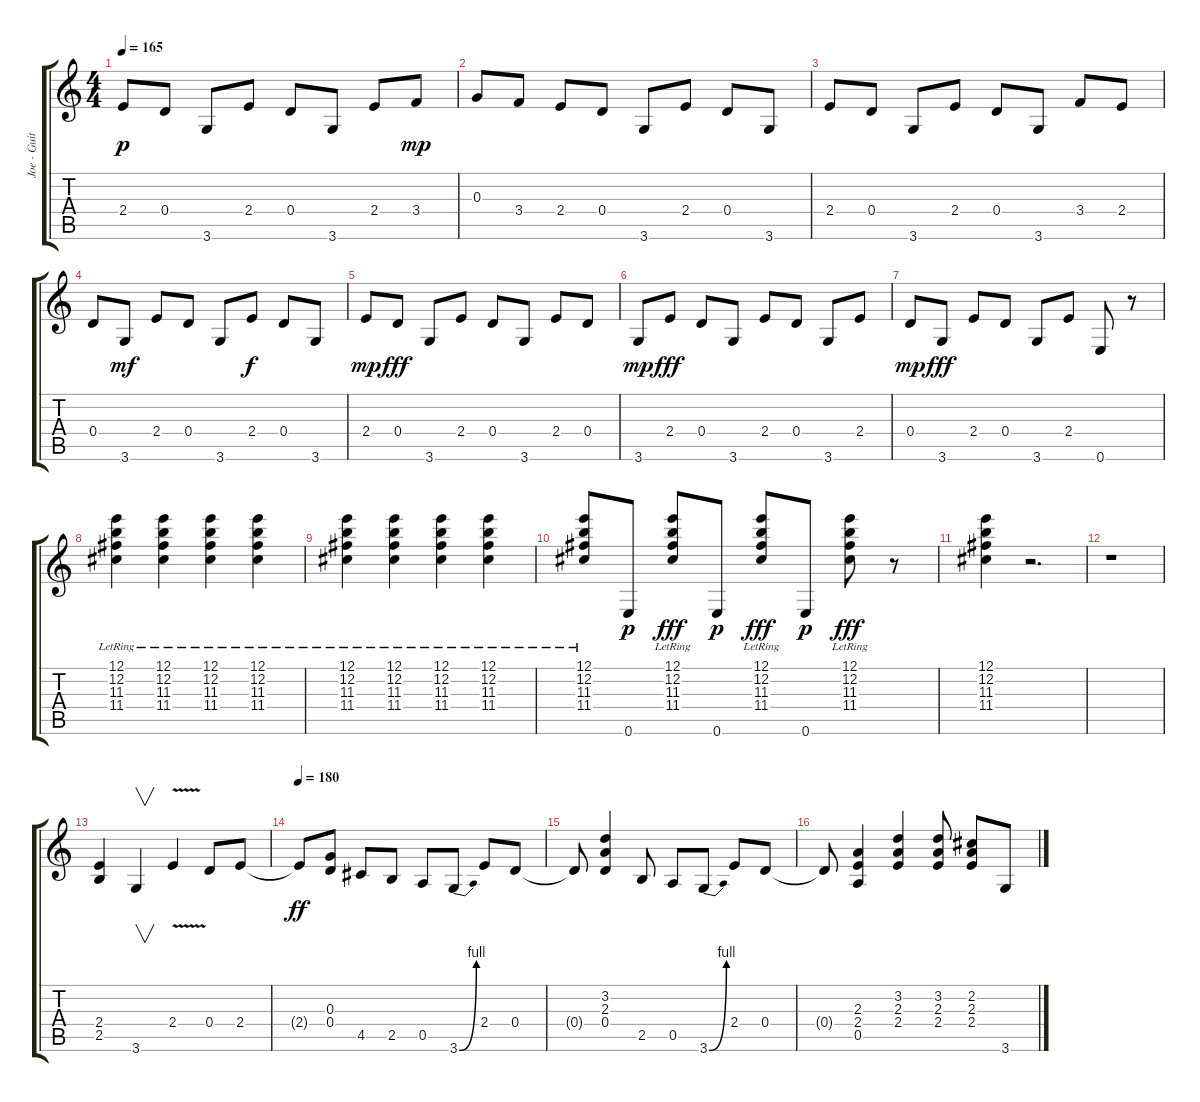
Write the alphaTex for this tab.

\track ("Joe - Guitar" "Joe - Guit") {instrument acousticguitarsteel}
\staff {score tabs}
\tuning (E4 B3 G3 D3 A2 E2) {hide}
\ts (4 4)
\tempo 165
\clef g2
\ks c
2.4.8{dy p} 0.4.8 3.6.8 2.4.8 0.4.8 3.6.8 2.4.8 3.4.8{dy mp} |
0.3.8 3.4.8 2.4.8 0.4.8 3.6.8 2.4.8 0.4.8 3.6.8 |
2.4.8 0.4.8 3.6.8 2.4.8 0.4.8 3.6.8 3.4.8 2.4.8 |
0.4.8 3.6.8{dy mf} 2.4.8 0.4.8 3.6.8 2.4.8{dy f} 0.4.8 3.6.8 |
2.4.8{dy mp} 0.4.8{dy fff} 3.6.8 2.4.8 0.4.8 3.6.8 2.4.8 0.4.8 |
3.6.8{dy mp} 2.4.8{dy fff} 0.4.8 3.6.8 2.4.8 0.4.8 3.6.8 2.4.8 |
0.4.8{dy mp} 3.6.8{dy fff} 2.4.8 0.4.8 3.6.8 2.4.8 0.6.8 r.8 |
(12.1{lr} 12.2{lr} 11.3{lr} 11.4{lr}).4 (12.1{lr} 12.2{lr} 11.3{lr} 11.4{lr}).4 (12.1{lr} 12.2{lr} 11.3{lr} 11.4{lr}).4 (12.1{lr} 12.2{lr} 11.3{lr} 11.4{lr}).4 |
(12.1{lr} 12.2{lr} 11.3{lr} 11.4{lr}).4 (12.1{lr} 12.2{lr} 11.3{lr} 11.4{lr}).4 (12.1{lr} 12.2{lr} 11.3{lr} 11.4{lr}).4 (12.1{lr} 12.2{lr} 11.3{lr} 11.4{lr}).4 |
(12.1{lr} 12.2{lr} 11.3{lr} 11.4{lr}).8 0.6.8{dy p} (12.1{lr} 12.2{lr} 11.3{lr} 11.4{lr}).8{dy fff} 0.6.8{dy p} (12.1{lr} 12.2{lr} 11.3{lr} 11.4{lr}).8{dy fff} 0.6.8{dy p} (12.1{lr} 12.2{lr} 11.3{lr} 11.4{lr}).8{dy fff} r.8 |
(12.1 12.2 11.3 11.4).4 r.2{d} |
r.1 |
(2.4 2.5).4 3.6.4{v} 2.4{v}.4 0.4.8 2.4.8 |
\tempo 180
2.4{t}.8{dy ff} (0.3 0.4).8 4.5.8 2.5.8 0.5.8 3.6{be (bend 0 0 60 4)}.8 2.4.8 0.4.8 |
0.4{t}.8 (3.2 2.3 0.4).4 2.5.8 0.5.8 3.6{be (bend 0 0 60 4)}.8 2.4.8 0.4.8 |
0.4{t}.8 (2.3 2.4 0.5).4 (3.2 2.3 2.4).4 (3.2 2.3 2.4).8 (2.2 2.3 2.4).8 3.6.8
